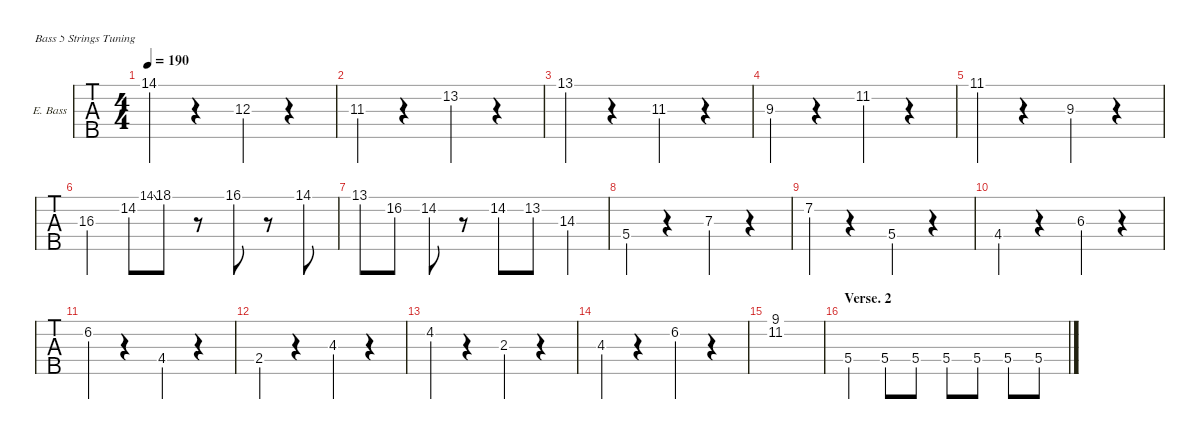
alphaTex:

\defaultSystemsLayout 4
\hideDynamics
\bracketExtendMode nobrackets
\firstSystemTrackNameOrientation horizontal
\track ("Ele. Bass" "E. Bass") {defaultSystemsLayout 4 instrument electricbassfinger}
\staff {tabs}
\tuning (G2 D2 A1 E1 B0)
\ts (4 4)
\tempo 190
\clef f4
\scale
0.232303
\ks e
14.1{acc forcenatural}.4{dy f} r.4 12.3{acc forcenatural}.4 r.4 |
\scale
0.232303 11.3{acc #}.4 r.4 13.2{acc #}.4 r.4 |
\scale
0.232303 13.1{acc #}.4 r.4 11.3{acc #}.4 r.4 |
\scale
0.303092 9.3{acc #}.4 r.4 11.2{acc #}.4 r.4 |
\scale
0.232303 11.1{acc #}.4 r.4 9.3{acc #}.4 r.4 |
\scale
0.232303 16.3{acc #}.4 14.2{acc forcenatural}.8 14.1{ss acc forcenatural}.8{gr} 18.1{acc #}.8 r.8 16.1{acc forcenatural}.8 r.8 14.1{acc forcenatural}.8 |
\scale
0.232303 13.1{acc #}.8 16.2{acc #}.8 14.2{acc forcenatural}.8 r.8 14.2{acc forcenatural}.8 13.2{acc #}.8 14.3{acc forcenatural}.4 |
\scale
0.303092 5.4{acc forcenatural}.4 r.4 7.3{acc forcenatural}.4 r.4 |
\scale
0.232303 7.2{acc forcenatural}.4 r.4 5.4{acc forcenatural}.4 r.4 |
\scale
0.232303 4.4{acc #}.4 r.4 6.3{acc #}.4 r.4 |
\scale
0.232303 6.2{acc #}.4 r.4 4.4{acc #}.4 r.4 |
\scale
0.303092 2.4{acc #}.4 r.4 4.3{acc #}.4 r.4 |
\scale
0.232303 4.2{acc #}.4 r.4 2.3{acc forcenatural}.4 r.4 |
\scale
0.232303 4.3{acc #}.4 r.4 6.2{acc #}.4 r.4 |
\scale
0.232303 (11.2{acc #} 9.1{acc forcenatural}).1 |
\section ("" "Verse. 2")
\scale
0.303092 5.4{acc forcenatural}.4 5.4{acc forcenatural}.8 5.4{acc forcenatural}.8 5.4{acc forcenatural}.8 5.4{acc forcenatural}.8 5.4{acc forcenatural}.8 5.4{acc forcenatural}.8
